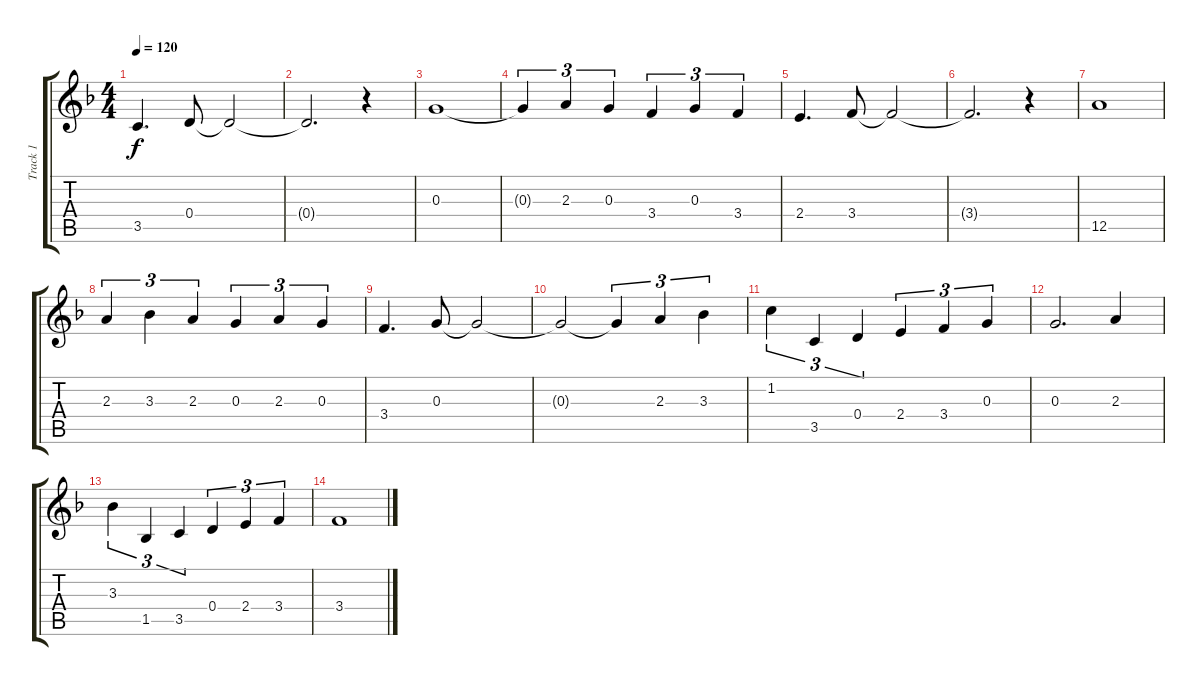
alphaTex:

\track ("Track 1" "Track 1") {instrument acousticguitarnylon}
\staff {score tabs}
\tuning (E4 B3 G3 D3 A2 E2) {hide}
\ts (4 4)
\tempo 120
\clef g2
\ks f
3.5.4{d dy f} 0.4.8 0.4{t}.2 |
0.4{t}.2{d} r.4 |
0.3.1 |
0.3{t}.4{tu (3 2)} 2.3.4{tu (3 2)} 0.3.4{tu (3 2)} 3.4.4{tu (3 2)} 0.3.4{tu (3 2)} 3.4.4{tu (3 2)} |
2.4.4{d} 3.4.8 3.4{t}.2 |
3.4{t}.2{d} r.4 |
12.5.1 |
2.3.4{tu (3 2)} 3.3.4{tu (3 2)} 2.3.4{tu (3 2)} 0.3.4{tu (3 2)} 2.3.4{tu (3 2)} 0.3.4{tu (3 2)} |
3.4.4{d} 0.3.8 0.3{t}.2 |
0.3{t}.2 0.3{t}.4{tu (3 2)} 2.3.4{tu (3 2)} 3.3.4{tu (3 2)} |
1.2.4{tu (3 2)} 3.5.4{tu (3 2)} 0.4.4{tu (3 2)} 2.4.4{tu (3 2)} 3.4.4{tu (3 2)} 0.3.4{tu (3 2)} |
0.3.2{d} 2.3.4 |
3.3.4{tu (3 2)} 1.5.4{tu (3 2)} 3.5.4{tu (3 2)} 0.4.4{tu (3 2)} 2.4.4{tu (3 2)} 3.4.4{tu (3 2)} |
3.4.1
